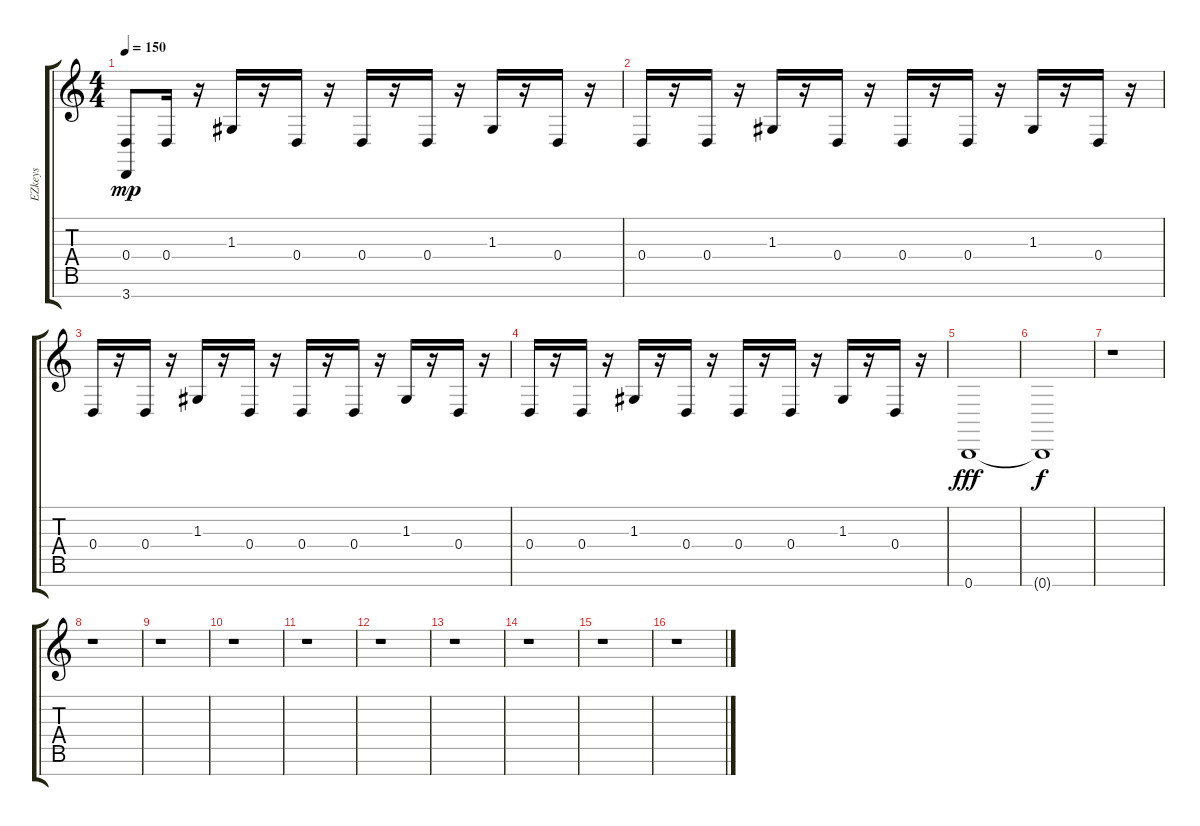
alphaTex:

\track ("EZkeys" "EZkeys") {instrument acousticgrandpiano}
\staff {score tabs}
\tuning (E4 B3 G3 D3 A2 E2 B1) {hide}
\ts (4 4)
\tempo 150
\clef g2
\ks c
(0.4 3.7).8{dy mp} 0.4.16 r.16 1.3.16 r.16 0.4.16 r.16 0.4.16 r.16 0.4.16 r.16 1.3.16 r.16 0.4.16 r.16 |
0.4.16 r.16 0.4.16 r.16 1.3.16 r.16 0.4.16 r.16 0.4.16 r.16 0.4.16 r.16 1.3.16 r.16 0.4.16 r.16 |
0.4.16 r.16 0.4.16 r.16 1.3.16 r.16 0.4.16 r.16 0.4.16 r.16 0.4.16 r.16 1.3.16 r.16 0.4.16 r.16 |
0.4.16 r.16 0.4.16 r.16 1.3.16 r.16 0.4.16 r.16 0.4.16 r.16 0.4.16 r.16 1.3.16 r.16 0.4.16 r.16 |
0.7.1{dy fff} |
0.7{t}.1{dy f} |
r.1 |
r.1 |
r.1 |
r.1 |
r.1 |
r.1 |
r.1 |
r.1 |
r.1 |
r.1
